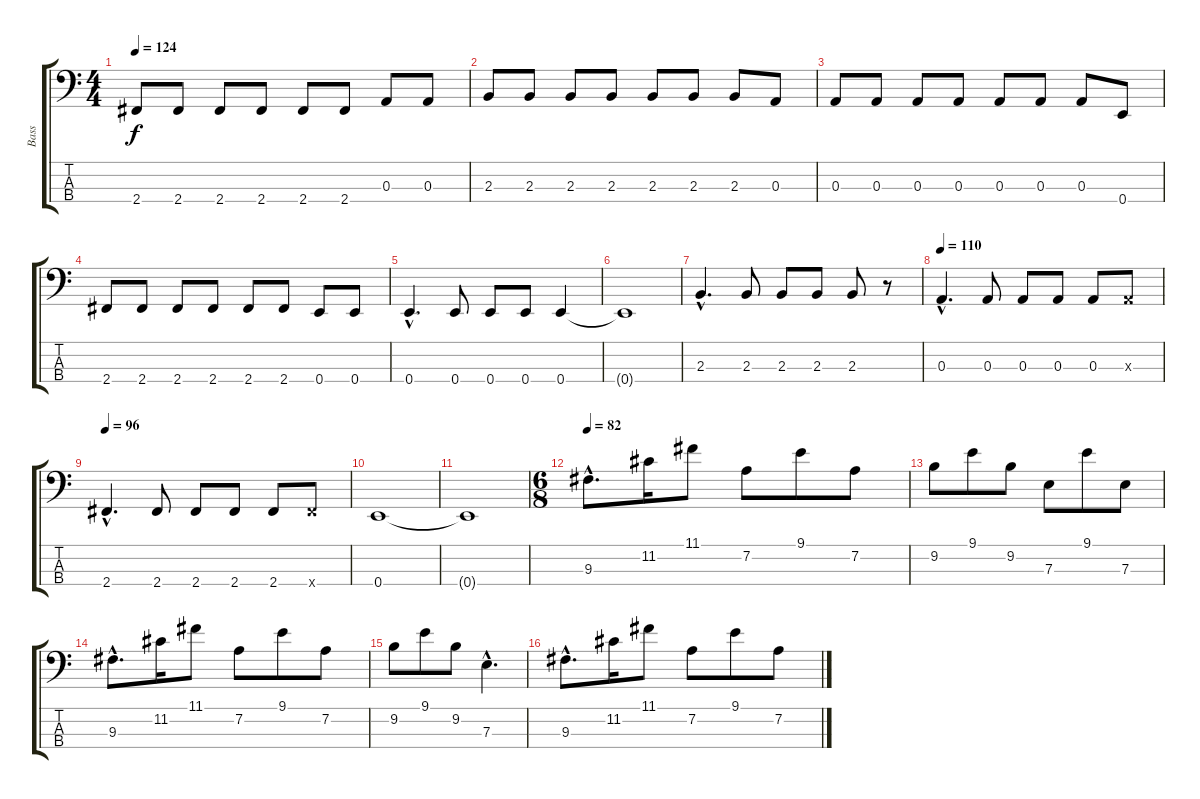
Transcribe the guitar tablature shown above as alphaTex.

\track ("Bass" "Bass") {instrument electricbasspick}
\staff {score tabs}
\tuning (G2 D2 A1 E1) {hide}
\ts (4 4)
\tempo 124
\clef f4
\ks c
2.4.8{dy f} 2.4.8 2.4.8 2.4.8 2.4.8 2.4.8 0.3.8 0.3.8 |
2.3.8 2.3.8 2.3.8 2.3.8 2.3.8 2.3.8 2.3.8 0.3.8 |
0.3.8 0.3.8 0.3.8 0.3.8 0.3.8 0.3.8 0.3.8 0.4.8 |
2.4.8 2.4.8 2.4.8 2.4.8 2.4.8 2.4.8 0.4.8 0.4.8 |
0.4{hac}.4{d} 0.4.8 0.4.8 0.4.8 0.4.4 |
0.4{t}.1 |
2.3{hac}.4{d} 2.3.8 2.3.8 2.3.8 2.3.8 r.8 |
\tempo 110
0.3{hac}.4{d} 0.3.8 0.3.8 0.3.8 0.3.8 0.3{x}.8 |
\tempo 96
2.4{hac}.4{d} 2.4.8 2.4.8 2.4.8 2.4.8 2.4{x}.8 |
0.4.1 |
0.4{t}.1 |
\ts (6 8)
\tempo 82
9.3{hac}.8{d instrument electricbassfinger} 11.2.16 11.1.8 7.2.8 9.1.8 7.2.8 |
9.2.8 9.1.8 9.2.8 7.3.8 9.1.8 7.3.8 |
9.3{hac}.8{d} 11.2.16 11.1.8 7.2.8 9.1.8 7.2.8 |
9.2.8 9.1.8 9.2.8 7.3{hac}.4{d} |
9.3{hac}.8{d} 11.2.16 11.1.8 7.2.8 9.1.8 7.2.8
